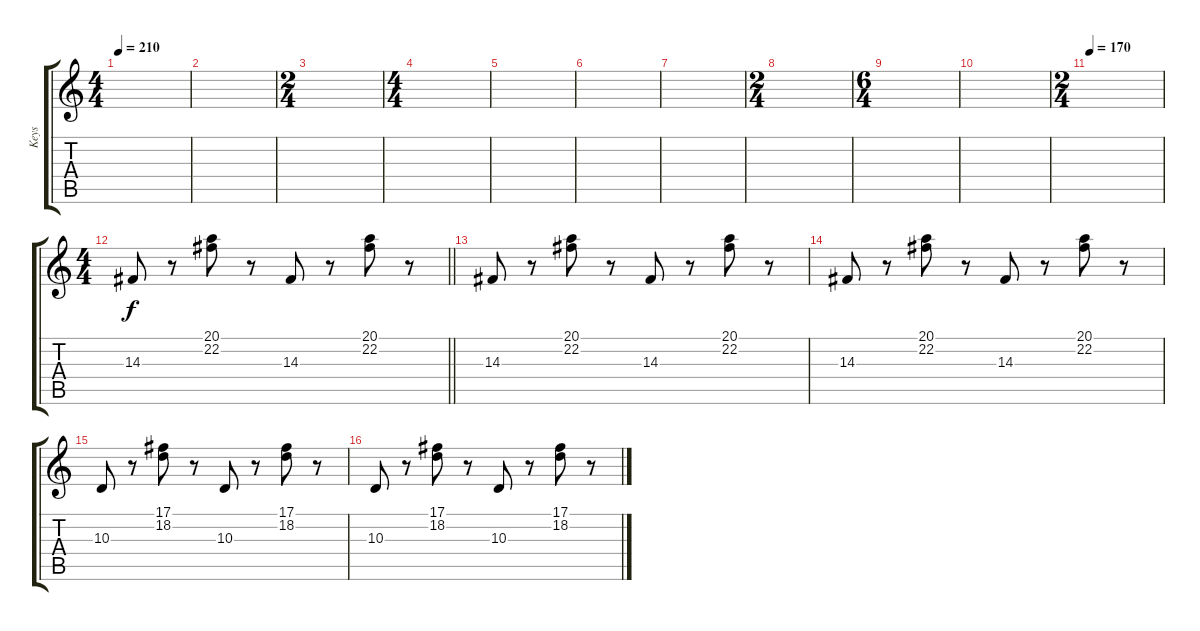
\track ("Keys" "Keys") {instrument lead2sawtooth}
\staff {score tabs}
\tuning (Db4 Ab3 E3 B2 Gb2 Db2) {hide}
\ts (4 4)
\tempo 210
\clef g2
\ks c
|
|
\ts (2 4)
|
\ts (4 4)
|
|
|
|
\ts (2 4)
|
\ts (6 4)
|
|
\ts (2 4)
\tempo 170
|
\ts (4 4)
\barLineRight lightlight
14.3.8{dy f volume 10 instrument rockorgan} r.8 (20.1 22.2).8 r.8 14.3.8 r.8 (20.1 22.2).8 r.8 |
14.3.8{volume 7} r.8 (20.1 22.2).8 r.8 14.3.8 r.8 (20.1 22.2).8 r.8 |
14.3.8 r.8 (20.1 22.2).8 r.8 14.3.8 r.8 (20.1 22.2).8 r.8 |
10.3.8 r.8 (17.1 18.2).8 r.8 10.3.8 r.8 (17.1 18.2).8 r.8 |
10.3.8 r.8 (17.1 18.2).8 r.8 10.3.8 r.8 (17.1 18.2).8 r.8
